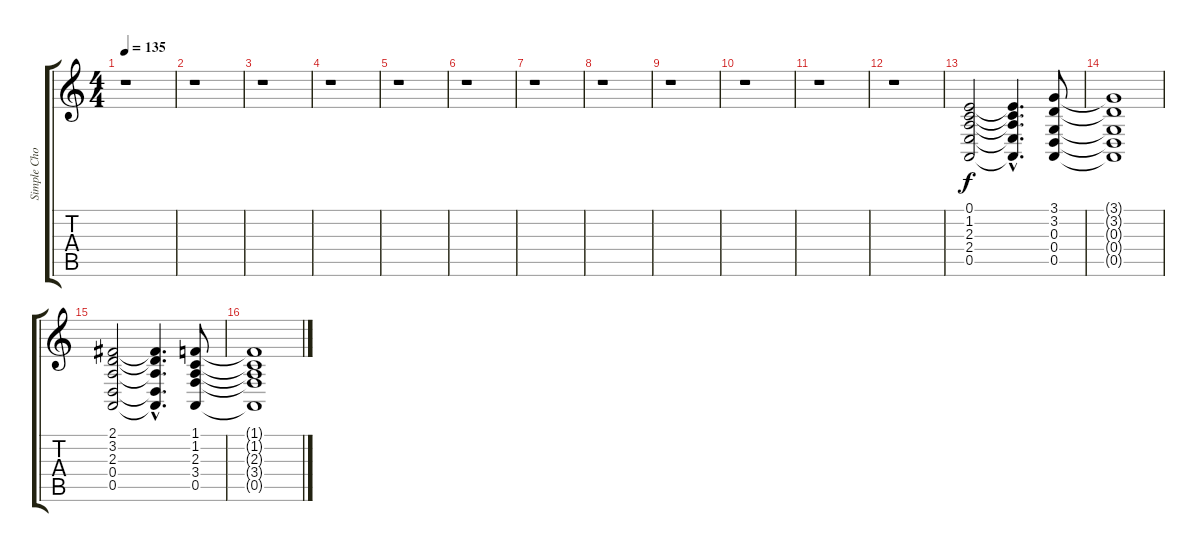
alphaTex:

\track ("Simple Chords" "Simple Cho") {instrument fx4atmosphere}
\staff {score tabs}
\tuning (E4 B3 G3 D3 A2 E2) {hide}
\ts (4 4)
\tempo 135
\clef g2
\ks c
r.1{dy f} |
r.1 |
r.1 |
r.1 |
r.1 |
r.1 |
r.1 |
r.1 |
r.1 |
r.1 |
r.1 |
r.1 |
(0.1 1.2 2.3 2.4 0.5).2 (0.1{hac t} 1.2{hac t} 2.3{hac t} 2.4{hac t} 0.5{hac t}).4{d} (3.1 3.2 0.3 0.4 0.5).8 |
(3.1{t} 3.2{t} 0.3{t} 0.4{t} 0.5{t}).1 |
(2.1 3.2 2.3 0.4 0.5).2 (2.1{hac t} 3.2{hac t} 2.3{hac t} 0.4{hac t} 0.5{hac t}).4{d} (1.1 1.2 2.3 3.4 0.5).8 |
(1.1{t} 1.2{t} 2.3{t} 3.4{t} 0.5{t}).1
